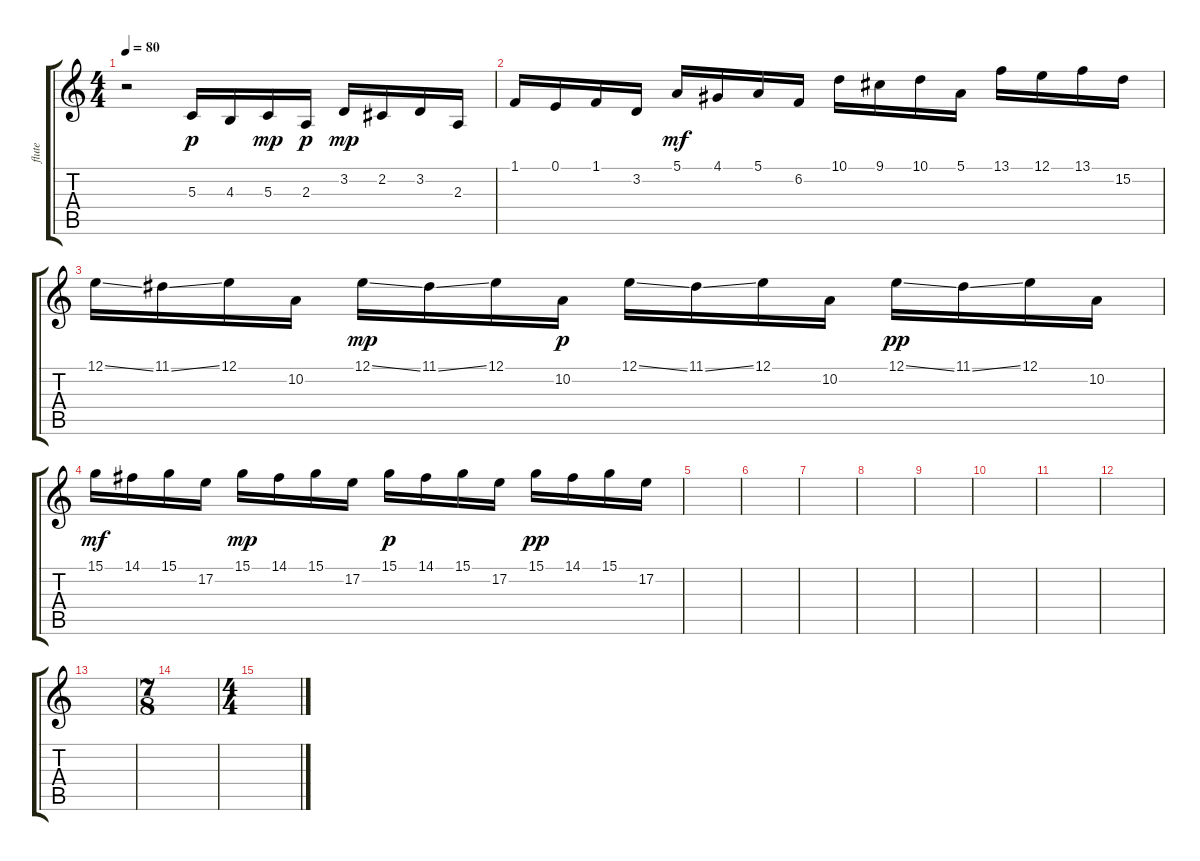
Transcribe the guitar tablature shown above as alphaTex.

\track ("flute" "flute") {instrument panflute}
\staff {score tabs}
\tuning (E4 B3 G3 D3 A2 E2) {hide}
\ts (4 4)
\tempo 80
\clef g2
\ks c
r.2{dy mf} 5.3.16{dy p} 4.3.16 5.3.16{dy mp} 2.3.16{dy p} 3.2.16{dy mp} 2.2.16 3.2.16 2.3.16 |
1.1.16 0.1.16 1.1.16 3.2.16 5.1.16{dy mf} 4.1.16 5.1.16 6.2.16 10.1.16 9.1.16 10.1.16 5.1.16 13.1.16 12.1.16 13.1.16 15.2.16 |
12.1{ss}.16 11.1{ss}.16 12.1.16 10.2.16 12.1{ss}.16{dy mp} 11.1{ss}.16 12.1.16 10.2.16{dy p} 12.1{ss}.16 11.1{ss}.16 12.1.16 10.2.16 12.1{ss}.16{dy pp} 11.1{ss}.16 12.1.16 10.2.16 |
15.1.16{dy mf} 14.1.16 15.1.16 17.2.16 15.1.16{dy mp} 14.1.16 15.1.16 17.2.16 15.1.16{dy p} 14.1.16 15.1.16 17.2.16 15.1.16{dy pp} 14.1.16 15.1.16 17.2.16 |
|
|
|
|
|
|
|
|
|
\ts (7 8)
|
\ts (4 4)
